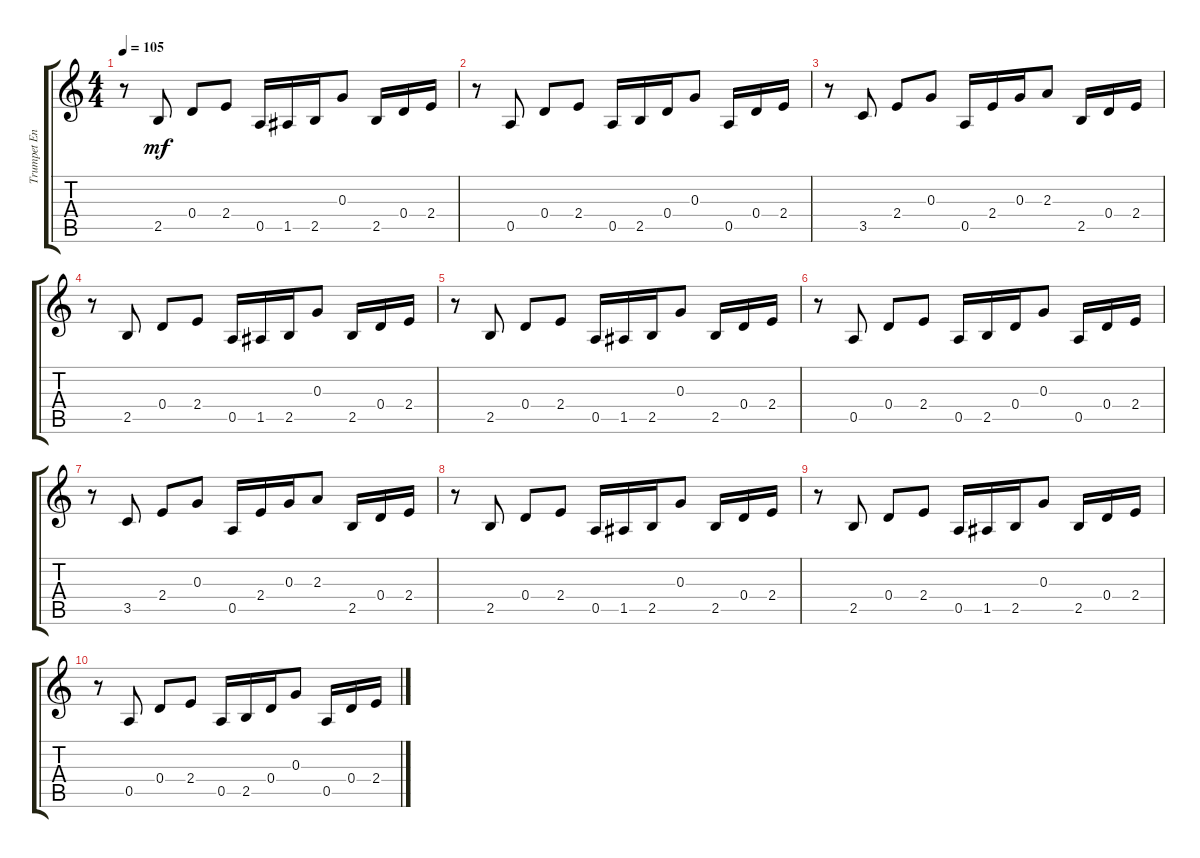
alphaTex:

\track ("Trumpet Ensamble" "Trumpet En") {instrument distortionguitar}
\staff {score tabs}
\tuning (E4 B3 G3 D3 A2 E2) {hide}
\ts (4 4)
\tempo 105
\clef g2
\ks c
r.8{dy mf} 2.5.8 0.4.8 2.4.8 0.5.16 1.5.16 2.5.16 0.3.8 2.5.16 0.4.16 2.4.16 |
r.8 0.5.8 0.4.8 2.4.8 0.5.16 2.5.16 0.4.16 0.3.8 0.5.16 0.4.16 2.4.16 |
r.8 3.5.8 2.4.8 0.3.8 0.5.16 2.4.16 0.3.16 2.3.8 2.5.16 0.4.16 2.4.16 |
r.8 2.5.8 0.4.8 2.4.8 0.5.16 1.5.16 2.5.16 0.3.8 2.5.16 0.4.16 2.4.16 |
r.8 2.5.8 0.4.8 2.4.8 0.5.16 1.5.16 2.5.16 0.3.8 2.5.16 0.4.16 2.4.16 |
r.8 0.5.8 0.4.8 2.4.8 0.5.16 2.5.16 0.4.16 0.3.8 0.5.16 0.4.16 2.4.16 |
r.8 3.5.8 2.4.8 0.3.8 0.5.16 2.4.16 0.3.16 2.3.8 2.5.16 0.4.16 2.4.16 |
r.8 2.5.8 0.4.8 2.4.8 0.5.16 1.5.16 2.5.16 0.3.8 2.5.16 0.4.16 2.4.16 |
r.8 2.5.8 0.4.8 2.4.8 0.5.16 1.5.16 2.5.16 0.3.8 2.5.16 0.4.16 2.4.16 |
r.8 0.5.8 0.4.8 2.4.8 0.5.16 2.5.16 0.4.16 0.3.8 0.5.16 0.4.16 2.4.16
